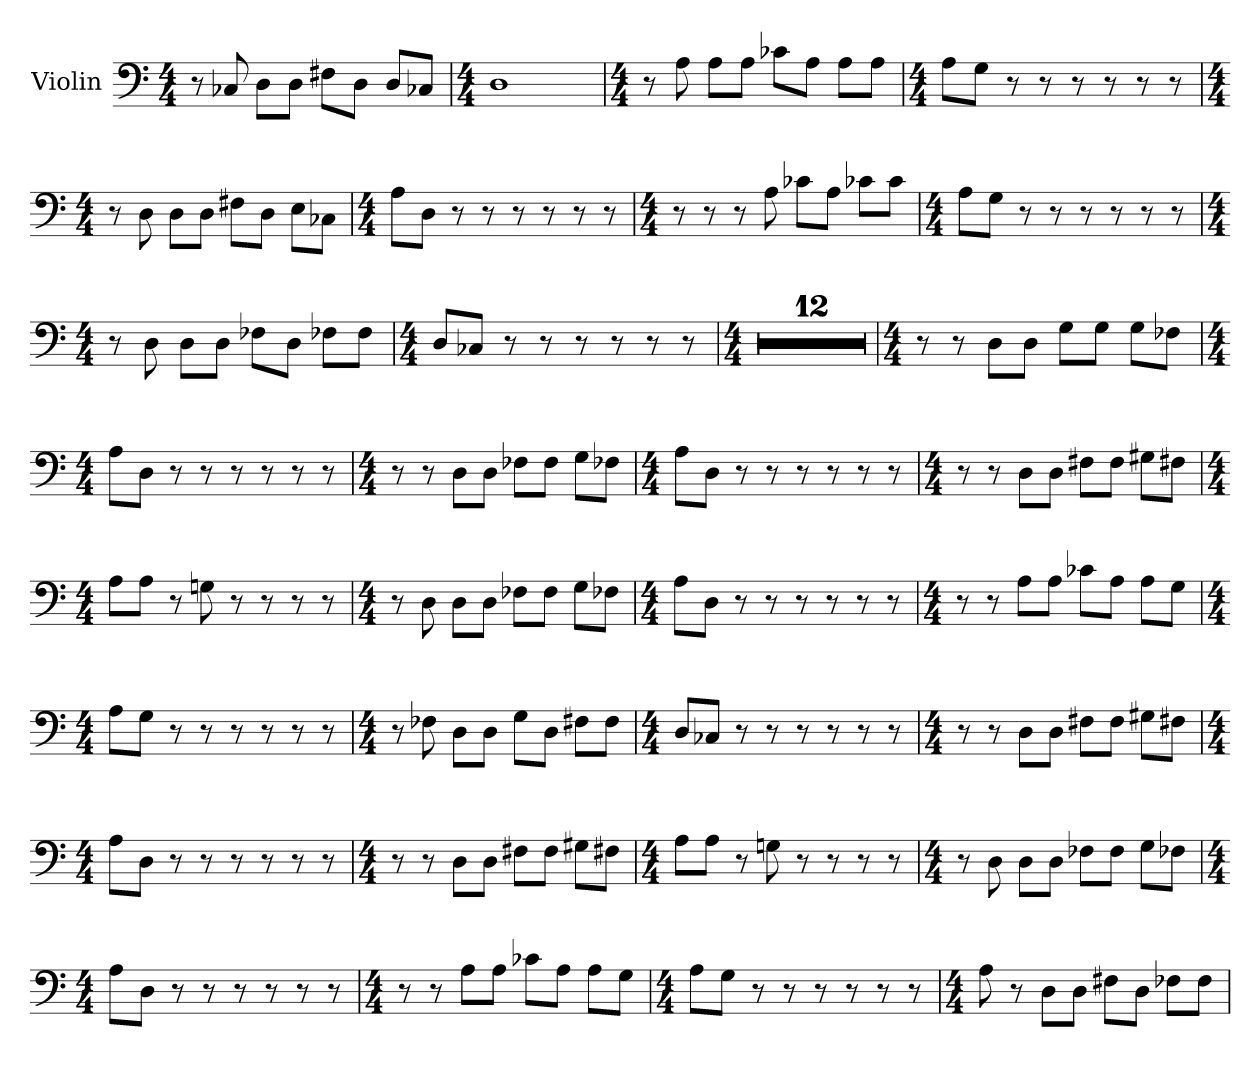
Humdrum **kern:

**kern
*part1
*staff1
*I"Violin
*I'Vln
*M4/4
=
8r
8C-X
8DL
8DJ
8F#XL
8DJ
8DL
8C-XJ
=
*M4/4
1D
=
*M4/4
8r
8A
8AL
8AJ
8c-XL
8AJ
8AL
8AJ
=
*M4/4
8AL
8GJ
8r
8r
8r
8r
8r
8r
=
*M4/4
8r
8D
8DL
8DJ
8F#XL
8DJ
8EL
8C-XJ
=
*M4/4
8AL
8DJ
8r
8r
8r
8r
8r
8r
=
*M4/4
8r
8r
8r
8A
8c-XL
8AJ
8c-XL
8c-J
=
*M4/4
8AL
8GJ
8r
8r
8r
8r
8r
8r
=
*M4/4
8r
8D
8DL
8DJ
8F-XL
8DJ
8F-XL
8F-J
=
*M4/4
8DL
8C-XJ
8r
8r
8r
8r
8r
8r
=
*M4/4
1r
=
*M4/4
1r
=
*M4/4
1r
=
*M4/4
1r
=
*M4/4
1r
=
*M4/4
1r
=
*M4/4
1r
=
*M4/4
1r
=
*M4/4
1r
=
*M4/4
1r
=
*M4/4
1r
=
*M4/4
1r
=
*M4/4
8r
8r
8DL
8DJ
8GL
8GJ
8GL
8F-XJ
=
*M4/4
8AL
8DJ
8r
8r
8r
8r
8r
8r
=
*M4/4
8r
8r
8DL
8DJ
8F-XL
8F-J
8GL
8F-XJ
=
*M4/4
8AL
8DJ
8r
8r
8r
8r
8r
8r
=
*M4/4
8r
8r
8DL
8DJ
8F#XL
8F#J
8G#XL
8F#XJ
=
*M4/4
8AL
8AJ
8r
8Gn
8r
8r
8r
8r
=
*M4/4
8r
8D
8DL
8DJ
8F-XL
8F-J
8GL
8F-XJ
=
*M4/4
8AL
8DJ
8r
8r
8r
8r
8r
8r
=
*M4/4
8r
8r
8AL
8AJ
8c-XL
8AJ
8AL
8GJ
=
*M4/4
8AL
8GJ
8r
8r
8r
8r
8r
8r
=
*M4/4
8r
8F-X
8DL
8DJ
8GL
8DJ
8F#XL
8F#J
=
*M4/4
8DL
8C-XJ
8r
8r
8r
8r
8r
8r
=
*M4/4
8r
8r
8DL
8DJ
8F#XL
8F#J
8G#XL
8F#XJ
=
*M4/4
8AL
8DJ
8r
8r
8r
8r
8r
8r
=
*M4/4
8r
8r
8DL
8DJ
8F#XL
8F#J
8G#XL
8F#XJ
=
*M4/4
8AL
8AJ
8r
8Gn
8r
8r
8r
8r
=
*M4/4
8r
8D
8DL
8DJ
8F-XL
8F-J
8GL
8F-XJ
=
*M4/4
8AL
8DJ
8r
8r
8r
8r
8r
8r
=
*M4/4
8r
8r
8AL
8AJ
8c-XL
8AJ
8AL
8GJ
=
*M4/4
8AL
8GJ
8r
8r
8r
8r
8r
8r
=
*M4/4
8A
8r
8DL
8DJ
8F#XL
8DJ
8F-XL
8F-J
=
*-
